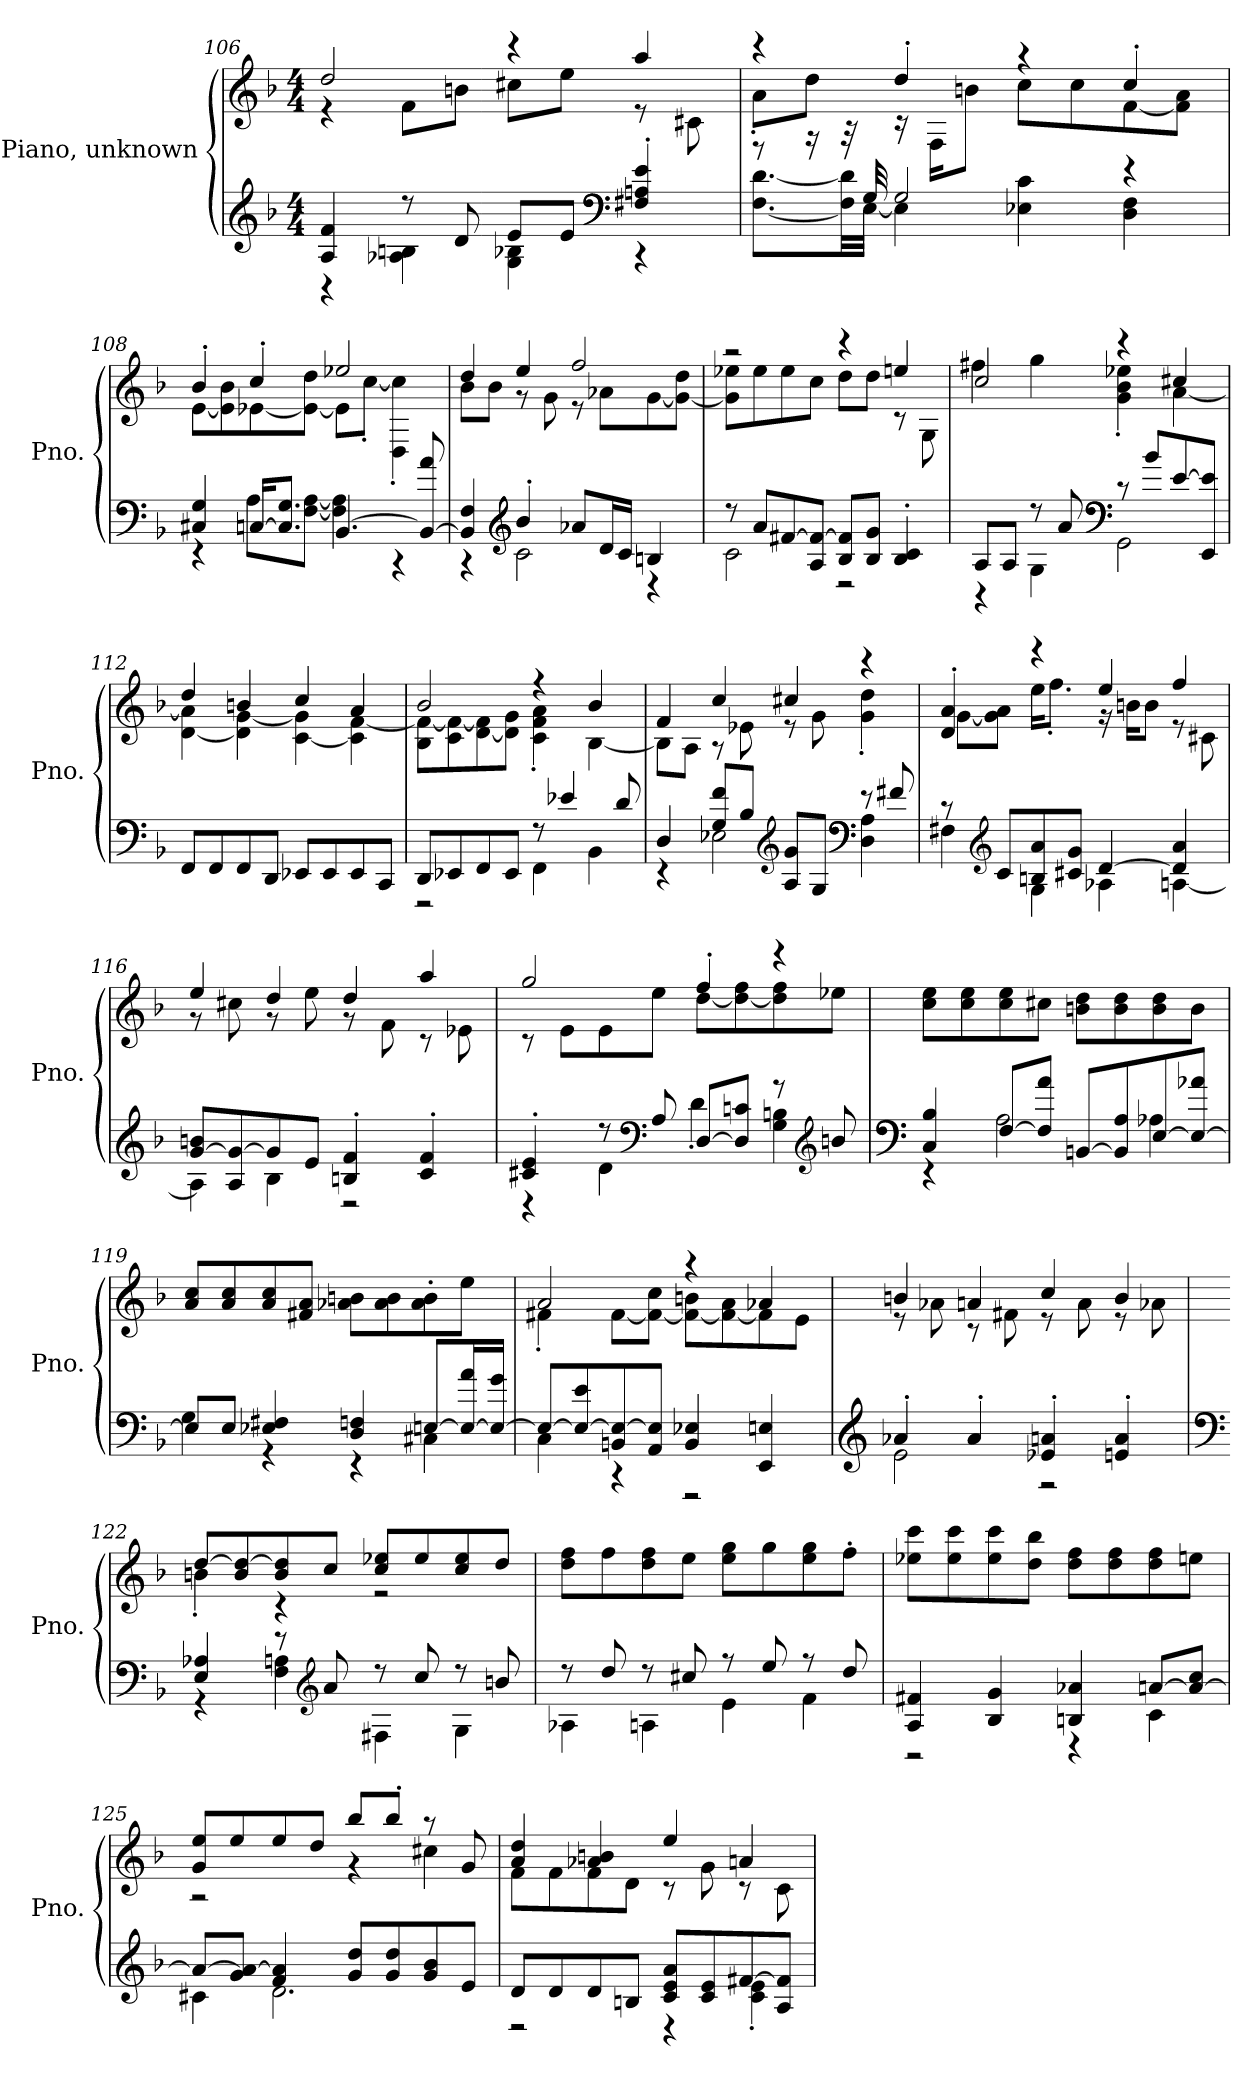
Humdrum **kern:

**kern	**kern
*part1	*part1
*staff2	*staff1
*I"Piano, unknown	*
*I'Pno.	*
*clefG2	*clefG2
*k[b-]	*k[b-]
*M4/4	*M4/4
=106	=106
*^	*^
4A/ 4f/	4r	2dd/	4r
8r	4A-X\ 4Bn\	.	8f\L
8d/	.	.	8bn\J
8e/L	4G\ 4B-X\	4r	8cc#X\L
8e/J	.	.	8ee\J
*clefF4	*	*	*
4F#X/' 4An/' 4e/'	4r	4aa/	8r
.	.	.	8c#X\
!!LO:LB:g=z	!!
=107	=107	=107	=107
8r	[8.F\ [8.d\L	4r	8a'\L
16r	.	.	8dd\J
32r	32F\] 32d\]LL	.	.
32G/	[32E\JJJ	.	.
2G/	4E\]	4dd'/	16r
.	.	.	16F\KL
.	.	.	8bn\J
.	4E-X\ 4c\	4r	8cc\L
.	.	.	8cc\
4r	4D\ 4F\	4cc'/	[8f\
.	.	.	8f\] 8a\J
=108	=108	=108	=108
4C#X/ 4G/	4r	4b-'/	[8e\L
.	.	.	8e\] 8b-\
[16Cn/KL	8A\L	4cc'/	[8e-X\
8.C/] 8.G/J	.	.	.
.	[8F\ [8A\J	.	8e-\_ 8dd\J
[4.BB-/	4F\] 4A\]	2ee-X/	8e-\L]
.	.	.	[8cc'\J
.	4r	.	4D\' 4cc\]'
8BB-/_ 8a/	.	.	.
=109	=109	=109	=109
4BB-/] 4F/	4r	4dd/	8b-\L
.	.	.	8b-\J
*clefG2	*	*	*
4b-'/	2c\	4ee/	8r
.	.	.	8g\
8a-X/L	.	2ff/	8r
16d/L	.	.	8a-X\L
16c/JJ	.	.	.
4Bn/	4r	.	[8g\
.	.	.	8g\_ 8dd\J
!!LO:LB:g=z	!!
=110	=110	=110	=110
8r	2c\	2r	8g\] 8ee-X\L
8a/L	.	.	8ee-\
[8f#X/	.	.	8ee-\
8A/ 8f#/_J	.	.	8cc\J
8B-/ 8f#/]L	2r	4r	8dd\L
8B-/ 8g/J	.	.	8dd\J
4B-/' 4c/'	.	4een/	8r
.	.	.	8G\
=111	=111	=111	=111
8A/L	4r	2cc/	4ff#X\
8A/J	.	.	.
8r	4G\	.	4gg\
8a/	.	.	.
*clefF4	*	*	*
8r	2GG\	4r	4g\' 4b-\' 4ee-X\'
8b-/L	.	.	.
[8e/	.	4cc#X/	[4a\
8EE/ 8e/]J	.	.	.
*v	*v	*	*
=112	=112	=112
8FF/L	4dd/	[4d\ 4a\]
8FF/	.	.
8FF/	4bn/	4d\] [4g\
8DD/J	.	.
8EE-X/L	4cc/	[4c\ 4g\]
8EE-/	.	.
8EE-/	4a/	4c\] [4f\
8CC/J	.	.
!!LO:LB:g=z	!!
=113	=113	=113
*^	*	*
8DD/L	2r	2b-/	8B-\ 8f\_L
8EE-X/	.	.	8c\ 8f\_
8FF/	.	.	[8d\ 8f\]
8EE-/J	.	.	8d\] 8g\J
8r	4FF\	4r	4c\' 4f\' 4a\'
4e-X/	.	.	.
.	4BB-\	4b-/	[4B-\
8d/	.	.	.
=114	=114	=114	=114
4D/	4r	4f/	8B-\L]
.	.	.	8A\J
8G/ 8f/L	2E-X\	4cc/	8r
8B-/J	.	.	8e-X\
*clefG2	*	*	*
8A/ 8g/L	.	4cc#X/	8r
8G/J	.	.	8g\
*clefF4	*	*	*
8r	4D\ 4A\	4r	4g\' 4dd\'
8f#X/	.	.	.
=115	=115	=115	=115
8r	4F#X\	4d/' 4a/'	[8g\L
*clefG2	*	*	*
8c/L	.	.	8g\] 8a\J
8Bn/ 8a/	4G\	4r	16ee\KL
.	.	.	8.ff'\J
8c#X/ 8g/J	.	.	.
[4d/	4A-X\	4ee/	16r
.	.	.	16bn\KL
.	.	.	8b\J
4d/] 4a/	[4An\	4ff/	8r
.	.	.	8c#X\
!!LO:LB:g=z	!!
=116	=116	=116	=116
[8g/ 8bn/L	4A\]	4ee/	8r
8A/ 8g/_	.	.	8cc#X\
8g/]	4B-\	4dd/	8r
8e/J	.	.	8ee\
4Bn/' 4f/'	2r	4dd/	8r
.	.	.	8f\
4c/' 4f/'	.	4aa/	8r
.	.	.	8e-X\
=117	=117	=117	=117
4c#X/' 4e/'	4r	2gg/	8r
.	.	.	8e\L
8r	4d\	.	8e\
*clefF4	*	*	*
8A/	.	.	8ee\J
[8D/L	4d'\	4ff'/	[8dd\L
8D/] 8cn/J	.	.	8dd\_ 8ff\
8r	4G\ 4Bn\	4r	8dd\] 8ff\
*clefG2	*	*	*
8bn/	.	.	8ee-X\J
*	*	*v	*v
=118	=118	=118
*clefF4	*	*
4C/ 4B-/	4r	8cc\ 8ee\L
.	.	8cc\ 8ee\
[8F/L	2A\	8cc\ 8ee\
8F/] 8a/J	.	8cc#X\J
[8BBn/L	.	8bn\ 8dd\L
8BB/] 8A/	.	8b\ 8dd\
[8E/	4A-X\	8b\ 8dd\
8E/_ 8a-X/J	.	8b\J
!!LO:LB:g=z
=119	=119	=119
8E/L]	4G\	8a/ 8cc/L
8E/J	.	8a/ 8cc/
4E-X/ 4F#X/	4r	8a/ 8cc/
.	.	8f#X/ 8a/J
4D/ 4Fn/	4r	8a-X\ 8bn\L
.	.	8a-\ 8b\
[8En/L	4C#X\	8a-\' 8b\'
16E/_ 16a/L	.	8ee\J
16E/_ 16g/JJ	.	.
=120	=120	=120
*	*	*^
8E/L_	4C\	2a/	4f#X'\
8E/_ 8e/	.	.	.
8BBn/ 8E/_	4r	.	[8f#\L
8AA/ 8E/]J	.	.	8f#\_ 8cc\J
4BB/ 4E-X/	2r	4r	8f#\_ 8bn\L
.	.	.	8f#\_ 8a\
4EE/ 4En/	.	4a-X/	8f#\]
.	.	.	8e\J
=121	=121	=121	=121
*clefG2	*	*	*
4a-X'/	2e\	4bn/	8r
.	.	.	8a-X\
4a-'/	.	4an/	8r
.	.	.	8f#X\
4e-X/' 4an/'	2r	4cc/	8r
.	.	.	8a\
4en/' 4a/'	.	4b/	8r
.	.	.	8a-X\
!!LO:PB:g=z	!!
=122	=122	=122	=122
*clefF4	*	*	*
4E/ 4A-X/	4r	[8dd/L	4bn'\
.	.	8b/ 8dd/_	.
8r	4F\ 4An\	8b/ 8dd/]	4r
*clefG2	*	*	*
8a/	.	8cc/J	.
8r	4F#X\	8cc/ 8ee-X/L	2r
8cc/	.	8ee-/	.
8r	4G\	8cc/ 8ee-/	.
8bn/	.	8dd/J	.
*	*	*v	*v
=123	=123	=123
8r	4A-X\	8dd\ 8ff\L
8dd/	.	8ff\
8r	4An\	8dd\ 8ff\
8cc#X/	.	8ee\J
8r	4e\	8ee\ 8gg\L
8ee/	.	8gg\
8r	4f\	8ee\ 8gg\
8dd/	.	8ff'\J
=124	=124	=124
4A/ 4f#X/	2r	8ee-X\ 8ccc\L
.	.	8ee-\ 8ccc\
4B-/ 4g/	.	8ee-\ 8ccc\
.	.	8dd\ 8bb-\J
4Bn/ 4a-X/	4r	8dd\ 8ff\L
.	.	8dd\ 8ff\
[8an/L	4c\	8dd\ 8ff\
8a/_ 8cc/J	.	8een\J
!!LO:LB:g=z
=125	=125	=125
*	*	*^
8a/L_	4c#X\	8g/ 8ee/L	2r
8g/ 8a/_J	.	8ee/	.
4f/ 4a/]	2.d\	8ee/	.
.	.	8dd/J	.
8g/ 8dd/L	.	8bb-/L	4r
8g/ 8dd/	.	8bb-'/J	.
8g/ 8b-/	.	8r	4cc#X\
8e/J	.	8g/	.
=126	=126	=126	=126
8d/L	2r	4a/ 4dd/	8f\L
8d/	.	.	8f\
8d/	.	4a-X/ 4bn/	8f\
8Bn/J	.	.	8d\J
8c/ 8e/ 8a/L	4r	4ee/	8r
8c/ 8e/	.	.	8g\
[8f#X/	4c\' 4e\'	4an/	8r
8A/ 8f#/]J	.	.	8c\
*v	*v	*	*
*	*v	*v
=	=
*-	*-
